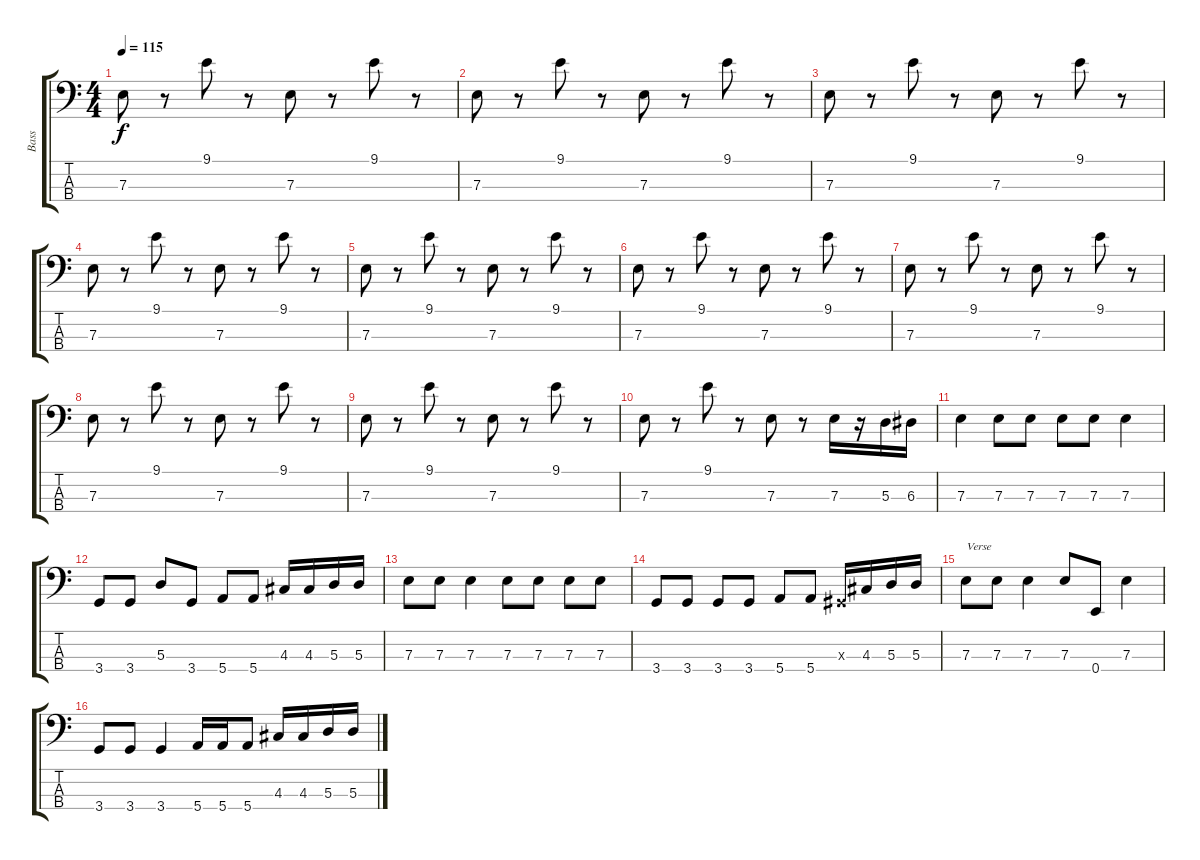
\track ("Bass" "Bass") {instrument electricbasspick}
\staff {score tabs}
\tuning (G2 D2 A1 E1) {hide}
\ts (4 4)
\tempo 115
\clef f4
\ks c
7.3.8{dy f instrument electricbasspick} r.8 9.1.8 r.8 7.3.8 r.8 9.1.8 r.8 |
7.3.8 r.8 9.1.8 r.8 7.3.8 r.8 9.1.8 r.8 |
7.3.8 r.8 9.1.8 r.8 7.3.8 r.8 9.1.8 r.8 |
7.3.8 r.8 9.1.8 r.8 7.3.8 r.8 9.1.8 r.8 |
7.3.8 r.8 9.1.8 r.8 7.3.8 r.8 9.1.8 r.8 |
7.3.8 r.8 9.1.8 r.8 7.3.8 r.8 9.1.8 r.8 |
7.3.8 r.8 9.1.8 r.8 7.3.8 r.8 9.1.8 r.8 |
7.3.8 r.8 9.1.8 r.8 7.3.8 r.8 9.1.8 r.8 |
7.3.8 r.8 9.1.8 r.8 7.3.8 r.8 9.1.8 r.8 |
7.3.8 r.8 9.1.8 r.8 7.3.8 r.8 7.3.16 r.16 5.3.16 6.3.16 |
7.3.4 7.3.8 7.3.8 7.3.8 7.3.8 7.3.4 |
3.4.8 3.4.8 5.3.8 3.4.8 5.4.8 5.4.8 4.3.16 4.3.16 5.3.16 5.3.16 |
7.3.8 7.3.8 7.3.4 7.3.8 7.3.8 7.3.8 7.3.8 |
3.4.8 3.4.8 3.4.8 3.4.8 5.4.8 5.4.8 -1.3{x}.16 4.3.16 5.3.16 5.3.16 |
7.3.8{txt "Verse"} 7.3.8 7.3.4 7.3.8 0.4.8 7.3.4 |
3.4.8 3.4.8 3.4.4 5.4.16 5.4.16 5.4.8 4.3.16 4.3.16 5.3.16 5.3.16
